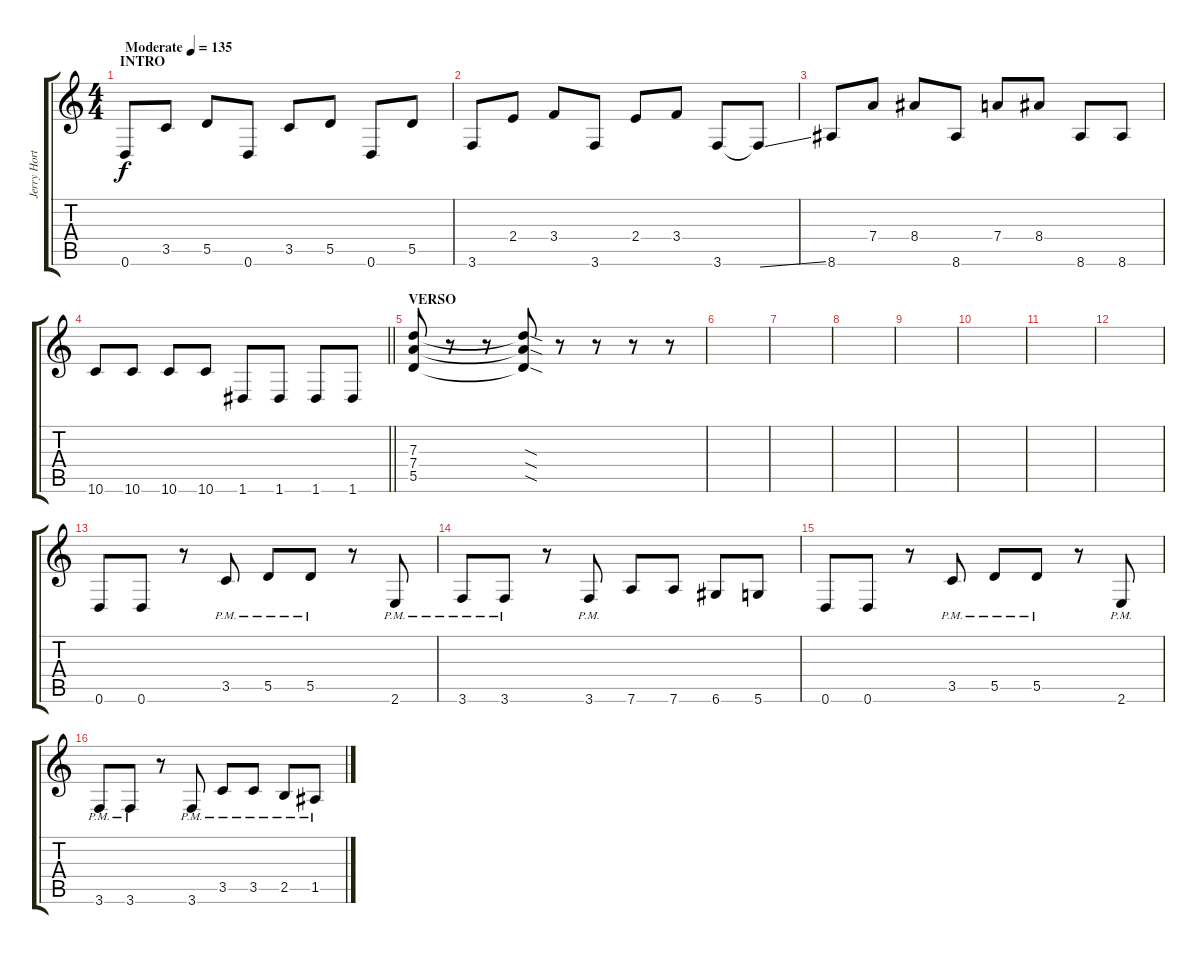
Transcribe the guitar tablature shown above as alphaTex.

\track ("Jerry Horton G1" "Jerry Hort") {instrument distortionguitar}
\staff {score tabs}
\tuning (E4 B3 G3 D3 A2 D2) {hide}
\ts (4 4)
\section ("" "INTRO")
\tempo (135 "Moderate")
\clef g2
\ks c
0.6.8{dy f instrument distortionguitar} 3.5.8 5.5.8 0.6.8 3.5.8 5.5.8 0.6.8 5.5.8 |
3.6.8 2.4.8 3.4.8 3.6.8 2.4.8 3.4.8 3.6.8 3.6{ss t}.8 |
8.6.8 7.4.8 8.4.8 8.6.8 7.4.8 8.4.8 8.6.8 8.6.8 |
\barLineRight lightlight
10.6.8 10.6.8 10.6.8 10.6.8 1.6.8 1.6.8 1.6.8 1.6.8 |
\section ("" "VERSO")
(7.3 7.4 5.5).8 r.8 r.8 (7.3{sod t} 7.4{sod t} 5.5{sod t}).8 r.8 r.8 r.8 r.8 |
|
|
|
|
|
|
|
0.6.8 0.6.8 r.8 3.5{pm}.8 5.5{pm}.8 5.5{pm}.8 r.8 2.6{pm}.8 |
3.6{pm}.8 3.6{pm}.8 r.8 3.6{pm}.8 7.6.8 7.6.8 6.6.8 5.6.8 |
0.6.8 0.6.8 r.8 3.5{pm}.8 5.5{pm}.8 5.5{pm}.8 r.8 2.6{pm}.8 |
3.6{pm}.8 3.6{pm}.8 r.8 3.6{pm}.8 3.5{pm}.8 3.5{pm}.8 2.5{pm}.8 1.5{pm}.8
